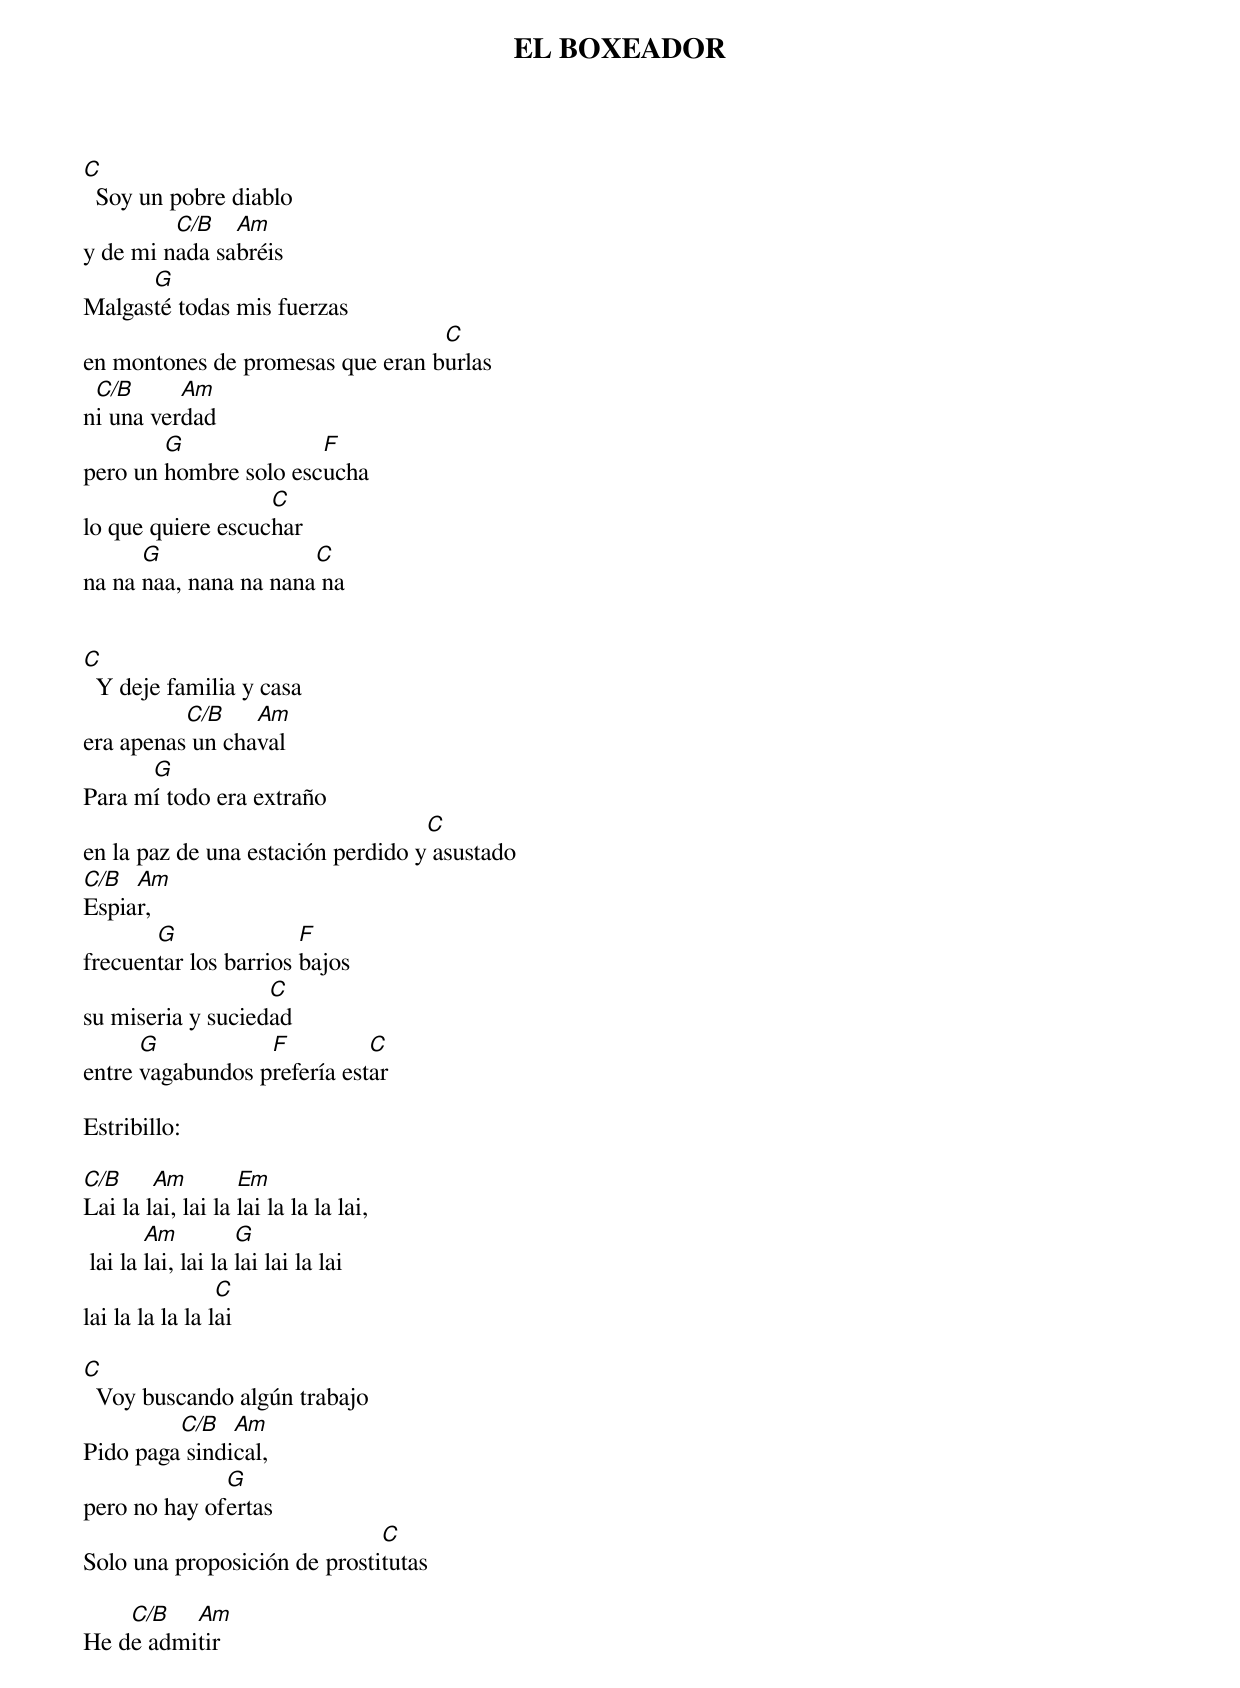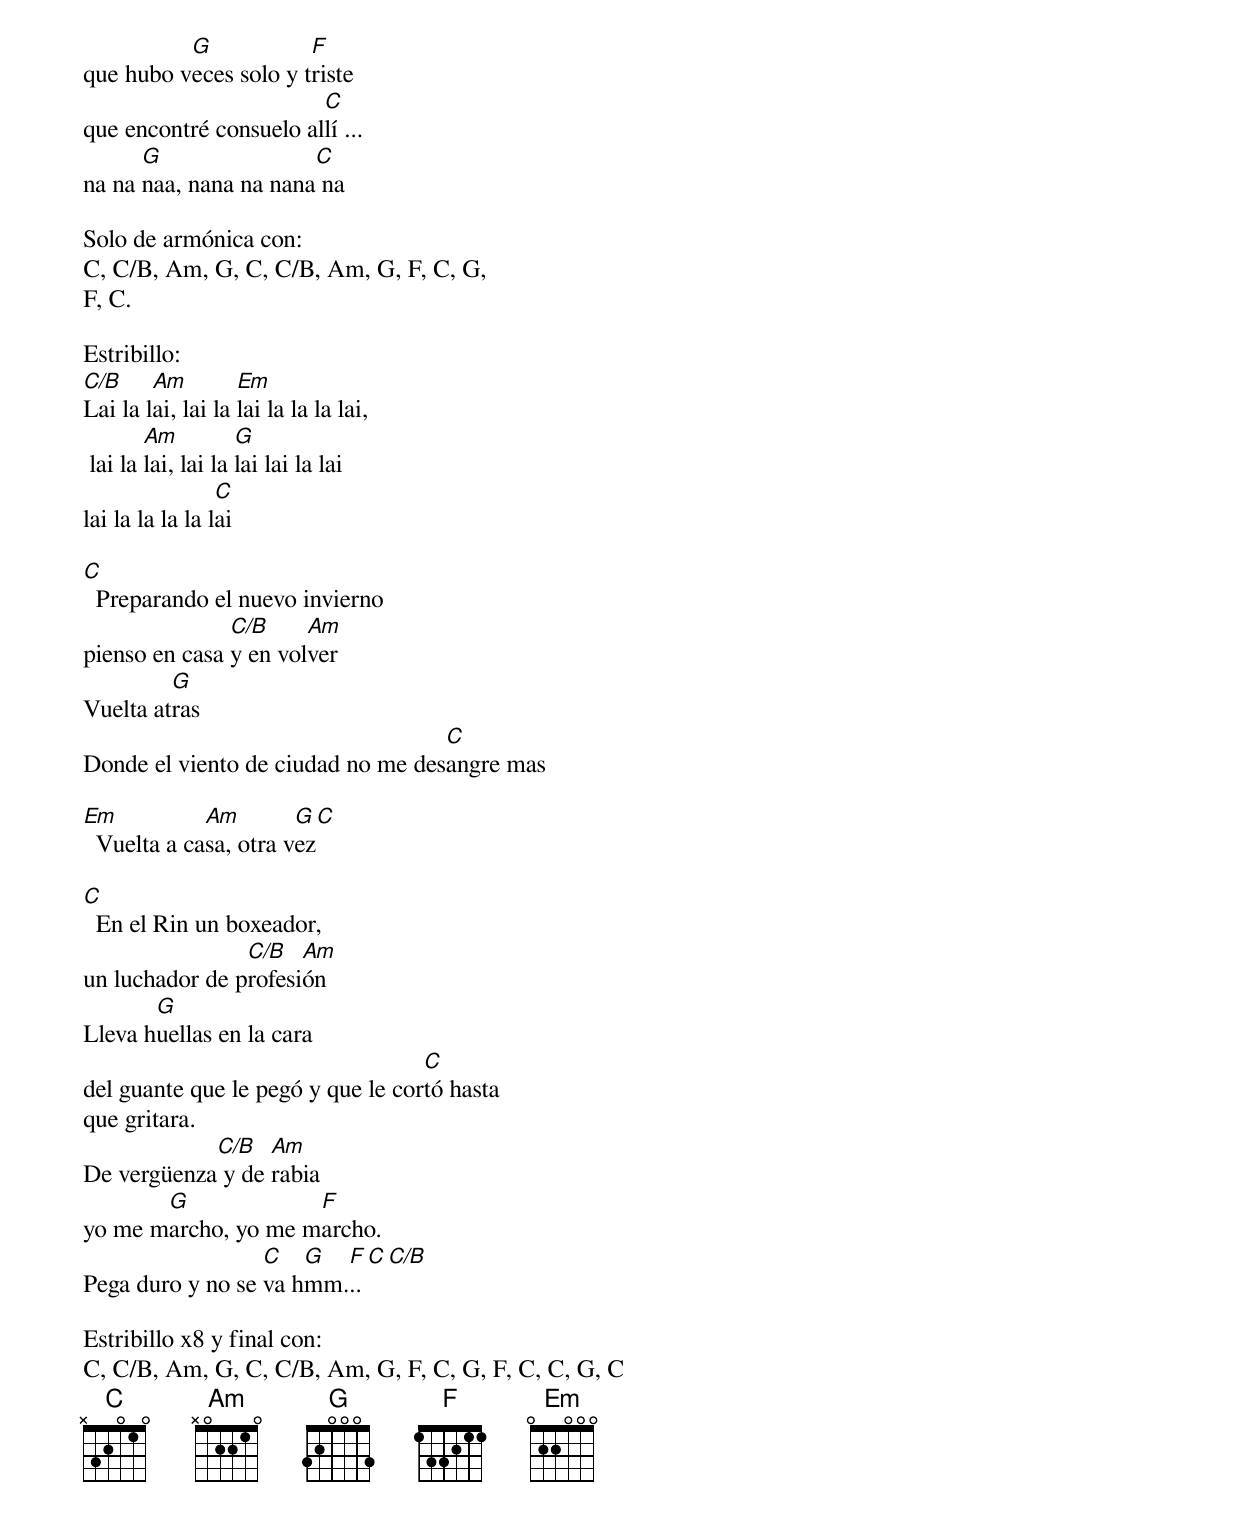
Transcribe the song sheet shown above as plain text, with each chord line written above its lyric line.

EL BOXEADOR



C
  Soy un pobre diablo
         C/B   Am
y de mi nada sabréis
      G
Malgasté todas mis fuerzas
                                  C
en montones de promesas que eran burlas
 C/B      Am
ni una verdad
        G              F
pero un hombre solo escucha
                   C
lo que quiere escuchar
      G                C
na na naa, nana na nana na


C
  Y deje familia y casa
          C/B    Am
era apenas un chaval
      G
Para mí todo era extraño
                                   C
en la paz de una estación perdido y asustado
C/B  Am
Espiar,
       G               F
frecuentar los barrios bajos
                   C
su miseria y suciedad
      G           F          C
entre vagabundos prefería estar

Estribillo:

C/B     Am         Em
Lai la lai, lai la lai la la la lai,
        Am          G
 lai la lai, lai la lai lai la lai
                 C
lai la la la la lai

C
  Voy buscando algún trabajo
         C/B   Am
Pido paga sindical,
              G
pero no hay ofertas
                              C
Solo una proposición de prostitutas

    C/B   Am
He de admitir
          G            F
que hubo veces solo y triste
                        C
que encontré consuelo allí ...
      G                C
na na naa, nana na nana na

Solo de armónica con:
C, C/B, Am, G, C, C/B, Am, G, F, C, G,
F, C.

Estribillo:
C/B     Am         Em
Lai la lai, lai la lai la la la lai,
        Am          G
 lai la lai, lai la lai lai la lai
                 C
lai la la la la lai

C
  Preparando el nuevo invierno
               C/B     Am
pienso en casa y en volver
         G
Vuelta atras
                                   C
Donde el viento de ciudad no me desangre mas

Em           Am        G      C
  Vuelta a casa, otra vez

C
  En el Rin un boxeador,
                C/B   Am
un luchador de profesión
       G
Lleva huellas en la cara
                                   C
del guante que le pegó y que le cortó hasta
que gritara.
            C/B   Am
De vergüenza y de rabia
       G             F
yo me marcho, yo me marcho.
                  C   G  F C C/B
Pega duro y no se va hmm...

Estribillo x8 y final con:
C, C/B, Am, G, C, C/B, Am, G, F, C, G, F, C, C, G, C
